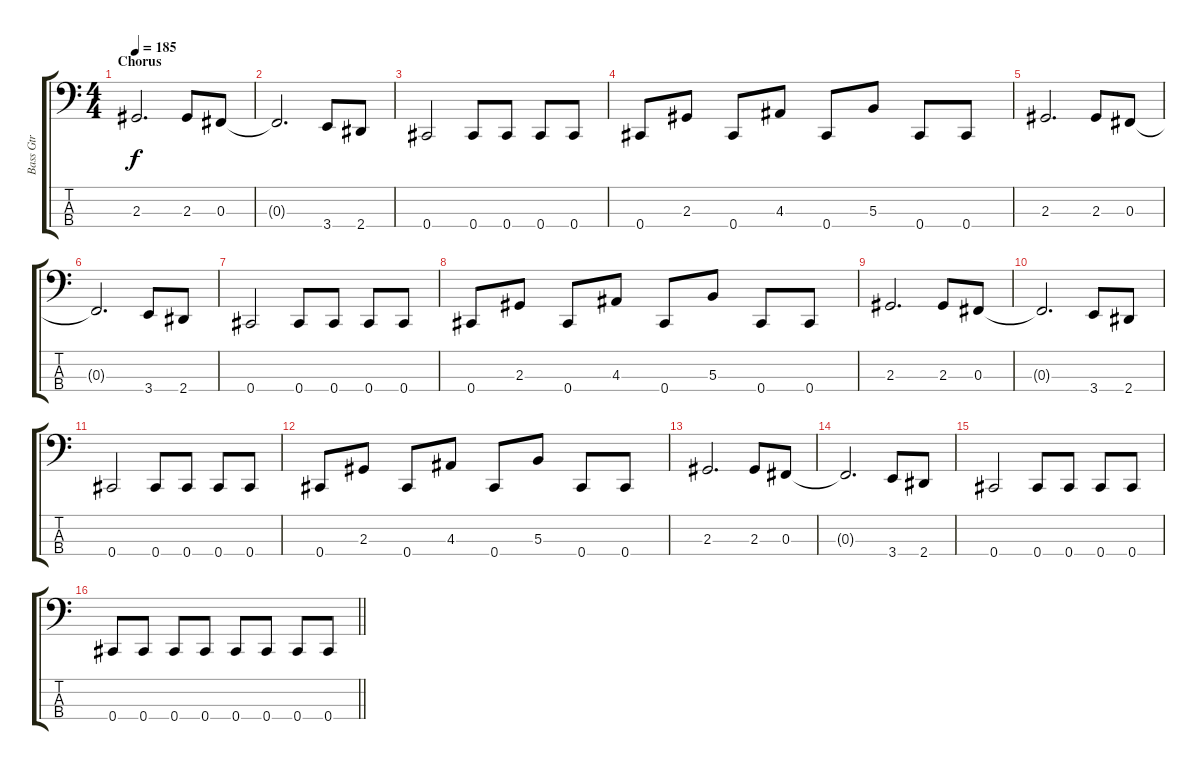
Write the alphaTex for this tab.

\track ("Bass Gtr" "Bass Gtr") {instrument electricbasspick}
\staff {score tabs}
\tuning (E2 B1 Gb1 Db1) {hide}
\ts (4 4)
\section ("" "Chorus")
\tempo 185
\clef f4
\ks c
2.3.2{d dy f} 2.3.8 0.3.8 |
0.3{t}.2{d} 3.4.8 2.4.8 |
0.4.2 0.4.8 0.4.8 0.4.8 0.4.8 |
0.4.8 2.3.8 0.4.8 4.3.8 0.4.8 5.3.8 0.4.8 0.4.8 |
2.3.2{d} 2.3.8 0.3.8 |
0.3{t}.2{d} 3.4.8 2.4.8 |
0.4.2 0.4.8 0.4.8 0.4.8 0.4.8 |
0.4.8 2.3.8 0.4.8 4.3.8 0.4.8 5.3.8 0.4.8 0.4.8 |
2.3.2{d} 2.3.8 0.3.8 |
0.3{t}.2{d} 3.4.8 2.4.8 |
0.4.2 0.4.8 0.4.8 0.4.8 0.4.8 |
0.4.8 2.3.8 0.4.8 4.3.8 0.4.8 5.3.8 0.4.8 0.4.8 |
2.3.2{d} 2.3.8 0.3.8 |
0.3{t}.2{d} 3.4.8 2.4.8 |
0.4.2 0.4.8 0.4.8 0.4.8 0.4.8 |
\barLineRight lightlight
0.4.8 0.4.8 0.4.8 0.4.8 0.4.8 0.4.8 0.4.8 0.4.8
